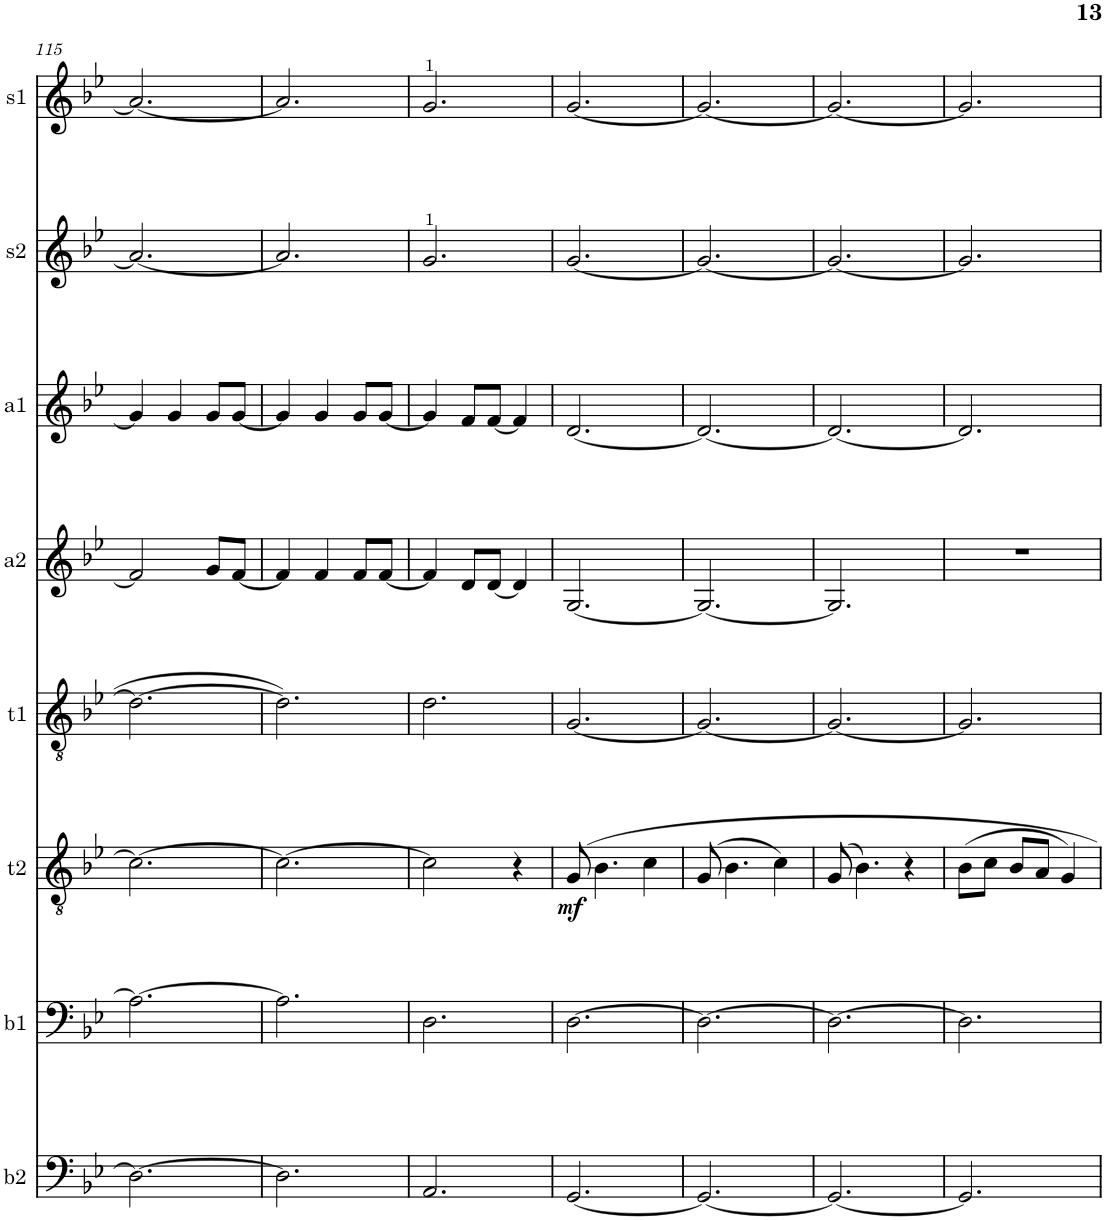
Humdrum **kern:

**kern	**kern	**kern	**dynam	**kern	**kern	**kern	**kern	**kern
*part8	*part7	*part6	*part6	*part5	*part4	*part3	*part2	*part1
*staff8	*staff7	*staff6	*staff6	*staff5	*staff4	*staff3	*staff2	*staff1
*I"b2	*I"b1	*I"t2	*	*I"t1	*I"a2	*I"a1	*I"s2	*I"s1
*I'b2	*I'b1	*I't2	*	*I't1	*I'a2	*I'a1	*I's2	*I's1
!!LO:PB:g=z
*clefF4	*clefF4	*clefGv2	*	*clefGv2	*clefG2	*clefG2	*clefG2	*clefG2
*k[b-e-]	*k[b-e-]	*k[b-e-]	*	*k[b-e-]	*k[b-e-]	*k[b-e-]	*k[b-e-]	*k[b-e-]
*M3/4	*M3/4	*M3/4	*	*M3/4	*M3/4	*M3/4	*M3/4	*M3/4
=115	=115	=115	=115	=115	=115	=115	=115	=115
2.D\_	2.A\_	2.c\_	.	2.d\_	2f/]	4g/]	2.a/_	2.a/_
.	.	.	.	.	.	4g/	.	.
.	.	.	.	.	8g/L	8g/L	.	.
.	.	.	.	.	[8f/J	[8g/J	.	.
=116	=116	=116	=116	=116	=116	=116	=116	=116
2.D\]	2.A\]	2.c\_	.	2.d\]	4f/]	4g/]	2.a/]	2.a/]
.	.	.	.	.	4f/	4g/	.	.
.	.	.	.	.	8f/L	8g/L	.	.
.	.	.	.	.	[8f/J	[8g/J	.	.
=117	=117	=117	=117	=117	=117	=117	=117	=117
2.AA/	2.D\	2c\]	.	2.d\	4f/]	4g/]	2.g/	2.g/
.	.	.	.	.	8d/L	8f/L	.	.
.	.	.	.	.	[8d/J	[8f/J	.	.
.	.	4r	.	.	4d/]	4f/]	.	.
=118	=118	=118	=118	=118	=118	=118	=118	=118
!	!	!	!LO:DY:b	!	!	!	!	!
[2.GG/	[2.D\	8G/	mf	[2.G/	[2.G/	[2.d/	[2.g/	[2.g/
.	.	4.B-\	.	.	.	.	.	.
.	.	4c\	.	.	.	.	.	.
=119	=119	=119	=119	=119	=119	=119	=119	=119
2.GG/_	2.D\_	(8G/	.	2.G/_	2.G/_	2.d/_	2.g/_	2.g/_
.	.	4.B-\	.	.	.	.	.	.
.	.	4c\)	.	.	.	.	.	.
=120	=120	=120	=120	=120	=120	=120	=120	=120
2.GG/_	2.D\_	(8G/	.	2.G/_	2.G/]	2.d/_	2.g/_	2.g/_
.	.	4.B-\)	.	.	.	.	.	.
.	.	4r	.	.	.	.	.	.
=121	=121	=121	=121	=121	=121	=121	=121	=121
2.GG/]	2.D\]	(8B-\L	.	2.G/]	2.r	2.d/]	2.g/]	2.g/]
.	.	8c\J	.	.	.	.	.	.
.	.	8B-/L	.	.	.	.	.	.
.	.	8A/J	.	.	.	.	.	.
.	.	4G/)	.	.	.	.	.	.
=	=	=	=	=	=	=	=	=
*-	*-	*-	*-	*-	*-	*-	*-	*-
